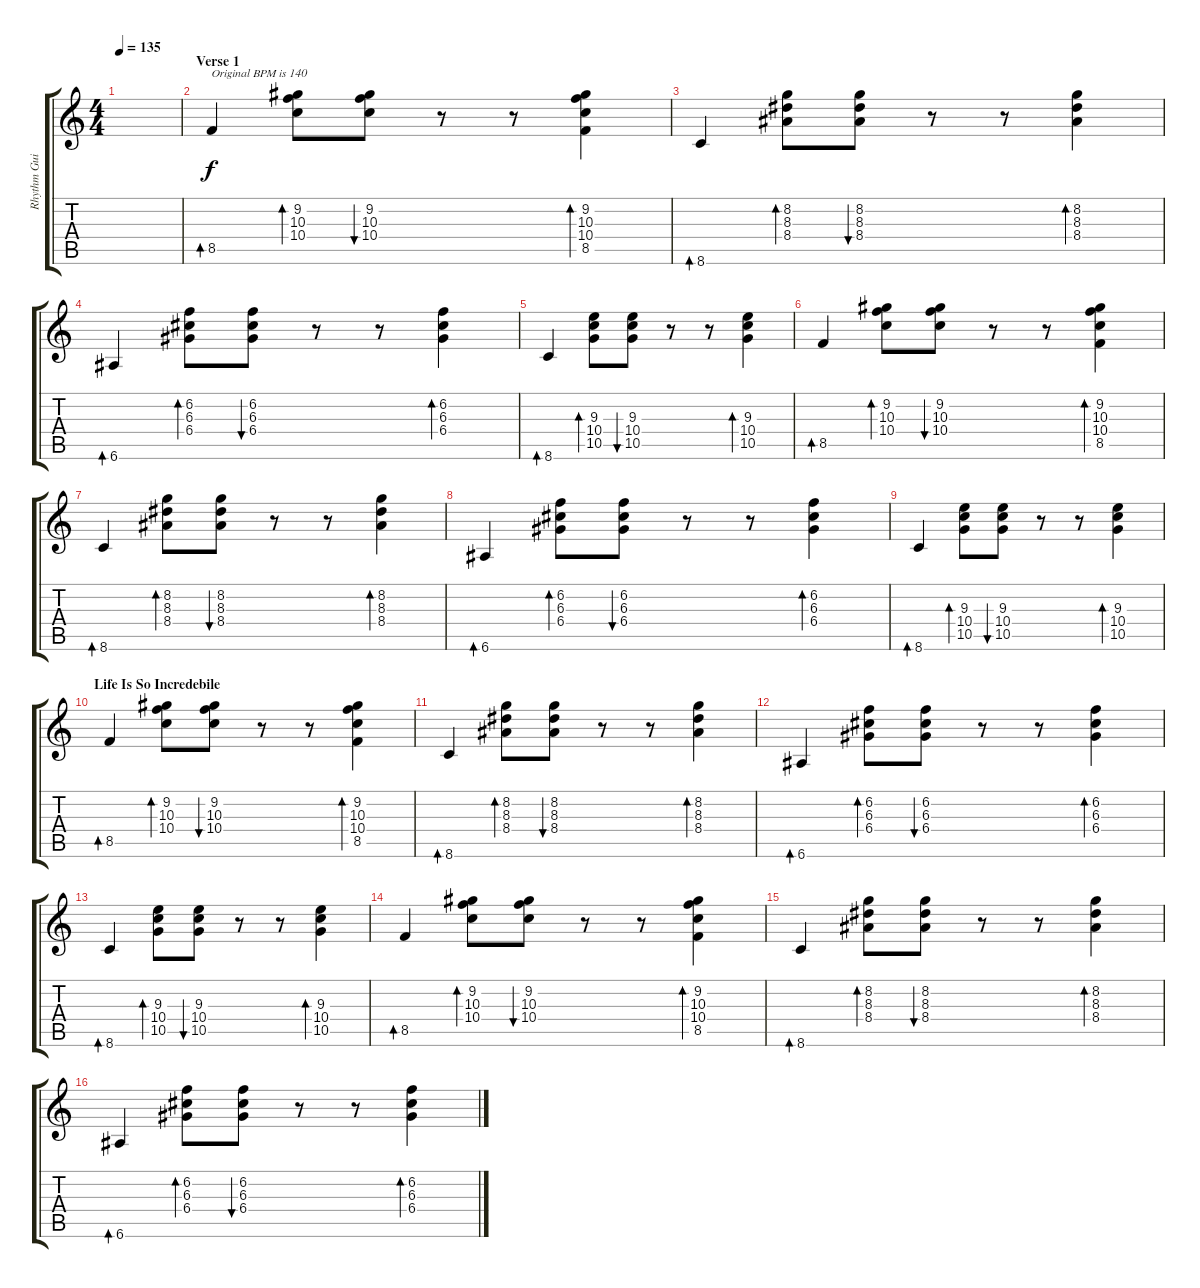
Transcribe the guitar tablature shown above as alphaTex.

\track ("Rhythm Guitar" "Rhythm Gui") {instrument acousticguitarsteel}
\staff {score tabs}
\tuning (E4 B3 G3 D3 A2 E2) {hide}
\ts (4 4)
\tempo 135
\clef g2
\ks c
|
\section ("" "Verse 1")
8.5.4{bd 30 txt "Original BPM is 140"} (9.2 10.3 10.4).8{bd 30} (9.2 10.3 10.4).8{bu 30} r.8 r.8 (9.2 10.3 10.4 8.5).4{bd 30} |
8.6.4{bd 30} (8.2 8.3 8.4).8{bd 30} (8.2 8.3 8.4).8{bu 30} r.8 r.8 (8.2 8.3 8.4).4{bd 30} |
6.6.4{bd 30} (6.2 6.3 6.4).8{bd 30} (6.2 6.3 6.4).8{bu 30} r.8 r.8 (6.2 6.3 6.4).4{bd 30} |
8.6.4{bd 30} (9.3 10.4 10.5).8{bd 30} (9.3 10.4 10.5).8{bu 30} r.8 r.8 (9.3 10.4 10.5).4{bd 30} |
8.5.4{bd 30} (9.2 10.3 10.4).8{bd 30} (9.2 10.3 10.4).8{bu 30} r.8 r.8 (9.2 10.3 10.4 8.5).4{bd 30} |
8.6.4{bd 30} (8.2 8.3 8.4).8{bd 30} (8.2 8.3 8.4).8{bu 30} r.8 r.8 (8.2 8.3 8.4).4{bd 30} |
6.6.4{bd 30} (6.2 6.3 6.4).8{bd 30} (6.2 6.3 6.4).8{bu 30} r.8 r.8 (6.2 6.3 6.4).4{bd 30} |
8.6.4{bd 30} (9.3 10.4 10.5).8{bd 30} (9.3 10.4 10.5).8{bu 30} r.8 r.8 (9.3 10.4 10.5).4{bd 30} |
\section ("" "Life Is So Incredebile")
8.5.4{bd 30} (9.2 10.3 10.4).8{bd 30} (9.2 10.3 10.4).8{bu 30} r.8 r.8 (9.2 10.3 10.4 8.5).4{bd 30} |
8.6.4{bd 30} (8.2 8.3 8.4).8{bd 30} (8.2 8.3 8.4).8{bu 30} r.8 r.8 (8.2 8.3 8.4).4{bd 30} |
6.6.4{bd 30} (6.2 6.3 6.4).8{bd 30} (6.2 6.3 6.4).8{bu 30} r.8 r.8 (6.2 6.3 6.4).4{bd 30} |
8.6.4{bd 30} (9.3 10.4 10.5).8{bd 30} (9.3 10.4 10.5).8{bu 30} r.8 r.8 (9.3 10.4 10.5).4{bd 30} |
8.5.4{bd 30} (9.2 10.3 10.4).8{bd 30} (9.2 10.3 10.4).8{bu 30} r.8 r.8 (9.2 10.3 10.4 8.5).4{bd 30} |
8.6.4{bd 30} (8.2 8.3 8.4).8{bd 30} (8.2 8.3 8.4).8{bu 30} r.8 r.8 (8.2 8.3 8.4).4{bd 30} |
6.6.4{bd 30} (6.2 6.3 6.4).8{bd 30} (6.2 6.3 6.4).8{bu 30} r.8 r.8 (6.2 6.3 6.4).4{bd 30}
